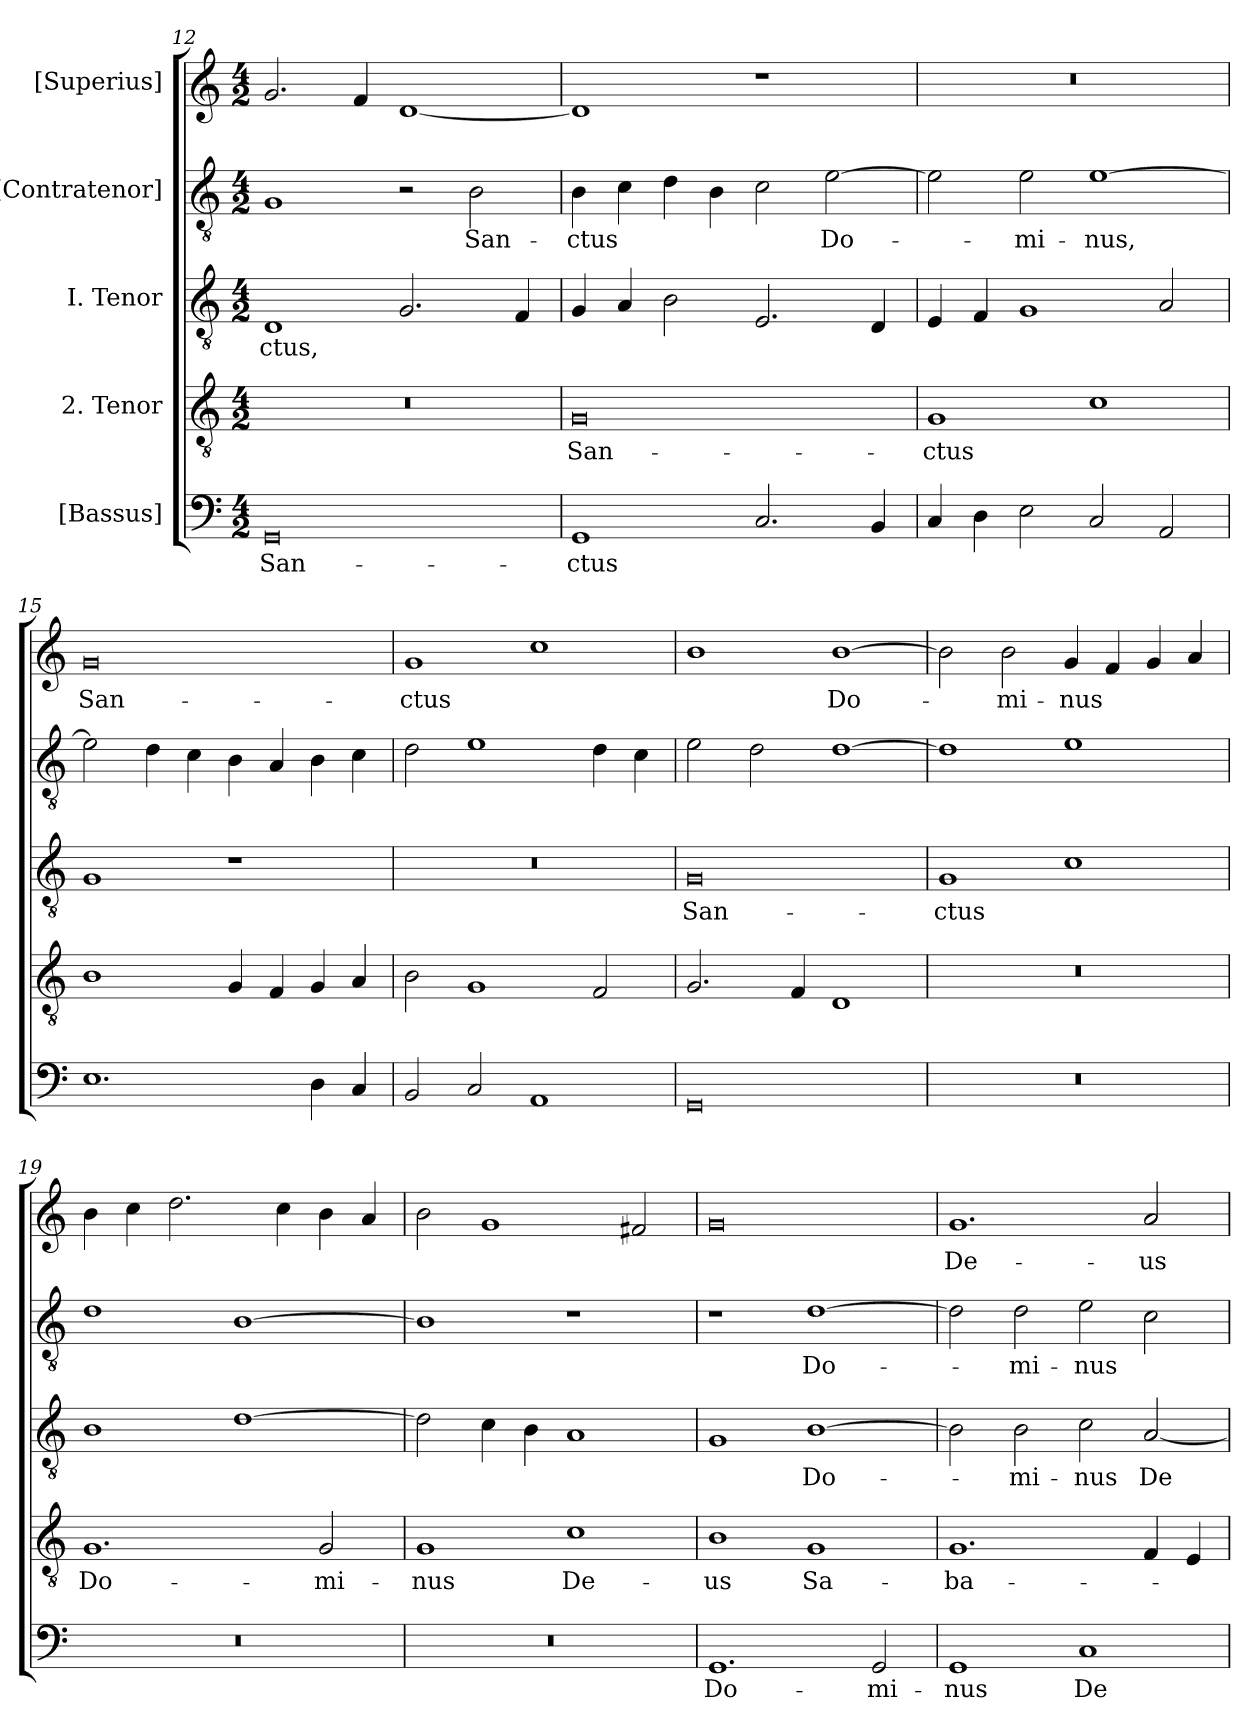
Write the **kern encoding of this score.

**kern	**text	**kern	**text	**kern	**text	**kern	**text	**kern	**text
*part5	*part5	*part4	*part4	*part3	*part3	*part2	*part2	*part1	*part1
*staff5	*staff5	*staff4	*staff4	*staff3	*staff3	*staff2	*staff2	*staff1	*staff1
*I"[Bassus]	*	*I"2. Tenor	*	*I"I. Tenor	*	*I"[Contratenor]	*	*I"[Superius]	*
*clefF4	*	*clefGv2	*	*clefGv2	*	*clefGv2	*	*clefG2	*
*k[]	*	*k[]	*	*k[]	*	*k[]	*	*k[]	*
*M4/2	*	*M4/2	*	*M4/2	*	*M4/2	*	*M4/2	*
=12	=12	=12	=12	=12	=12	=12	=12	=12	=12
0GG/	San-	0r	.	1D/	-ctus,	1G/	.	2.g/	.
.	.	.	.	.	.	.	.	4f/	.
.	.	.	.	2.G/	.	2r	.	[1d/	.
.	.	.	.	.	.	2B\	San-	.	.
.	.	.	.	4F/	.	.	.	.	.
=13	=13	=13	=13	=13	=13	=13	=13	=13	=13
1GG/	-ctus	0G/	San-	4G/	.	4B\	-ctus	1d/]	.
.	.	.	.	4A/	.	4c\	.	.	.
.	.	.	.	2B\	.	4d\	.	.	.
.	.	.	.	.	.	4B\	.	.	.
2.C/	.	.	.	2.E/	.	2c\	.	1r	.
.	.	.	.	.	.	[2e\	Do-	.	.
4BB/	.	.	.	4D/	.	.	.	.	.
=14	=14	=14	=14	=14	=14	=14	=14	=14	=14
4C/	.	1G/	-ctus	4E/	.	2e\]	.	0r	.
4D\	.	.	.	4F/	.	.	.	.	.
2E\	.	.	.	1G/	.	2e\	-mi-	.	.
2C/	.	1c\	.	.	.	[1e\	-nus,	.	.
2AA/	.	.	.	2A/	.	.	.	.	.
=15	=15	=15	=15	=15	=15	=15	=15	=15	=15
1.E\	.	1B\	.	1G/	.	2e\]	.	0g/	San-
.	.	.	.	.	.	4d\	.	.	.
.	.	.	.	.	.	4c\	.	.	.
.	.	4G/	.	1r	.	4B\	.	.	.
.	.	4F/	.	.	.	4A/	.	.	.
4D\	.	4G/	.	.	.	4B\	.	.	.
4C/	.	4A/	.	.	.	4c\	.	.	.
=16	=16	=16	=16	=16	=16	=16	=16	=16	=16
2BB/	.	2B\	.	0r	.	2d\	.	1g/	-ctus
2C/	.	1G/	.	.	.	1e\	.	.	.
1AA/	.	.	.	.	.	.	.	1cc\	.
.	.	2F/	.	.	.	4d\	.	.	.
.	.	.	.	.	.	4c\	.	.	.
=17	=17	=17	=17	=17	=17	=17	=17	=17	=17
0GG/	.	2.G/	.	0G/	San-	2e\	.	1b\	.
.	.	.	.	.	.	2d\	.	.	.
.	.	4F/	.	.	.	.	.	.	.
.	.	1D/	.	.	.	[1d\	.	[1b\	Do-
=18	=18	=18	=18	=18	=18	=18	=18	=18	=18
0r	.	0r	.	1G/	-ctus	1d\]	.	2b\]	.
.	.	.	.	.	.	.	.	2b\	-mi-
.	.	.	.	1c\	.	1e\	.	4g/	-nus
.	.	.	.	.	.	.	.	4f/	.
.	.	.	.	.	.	.	.	4g/	.
.	.	.	.	.	.	.	.	4a/	.
=19	=19	=19	=19	=19	=19	=19	=19	=19	=19
0r	.	1.G/	Do-	1B\	.	1d\	.	4b\	.
.	.	.	.	.	.	.	.	4cc\	.
.	.	.	.	.	.	.	.	2.dd\	.
.	.	.	.	[1d\	.	[1B\	.	.	.
.	.	.	.	.	.	.	.	4cc\	.
.	.	2G/	-mi-	.	.	.	.	4b\	.
.	.	.	.	.	.	.	.	4a/	.
=20	=20	=20	=20	=20	=20	=20	=20	=20	=20
0r	.	1G/	-nus	2d\]	.	1B\]	.	2b\	.
.	.	.	.	4c\	.	.	.	1g/	.
.	.	.	.	4B\	.	.	.	.	.
.	.	1c\	De-	1A/	.	1r	.	.	.
.	.	.	.	.	.	.	.	2f#X/	.
=21	=21	=21	=21	=21	=21	=21	=21	=21	=21
1.GG/	Do-	1B\	-us	1G/	.	1r	.	0g/	.
.	.	1G/	Sa-	[1B\	Do-	[1d\	Do-	.	.
2GG/	-mi-	.	.	.	.	.	.	.	.
=22	=22	=22	=22	=22	=22	=22	=22	=22	=22
1GG/	-nus	1.G/	-ba-	2B\]	.	2d\]	.	1.g/	De-
.	.	.	.	2B\	-mi-	2d\	-mi-	.	.
1C/	De-	.	.	2c\	-nus	2e\	-nus	.	.
.	.	4F/	.	[2A/	De-	2c\	.	2a/	-us
.	.	4E/	.	.	.	.	.	.	.
=	=	=	=	=	=	=	=	=	=
*-	*-	*-	*-	*-	*-	*-	*-	*-	*-
